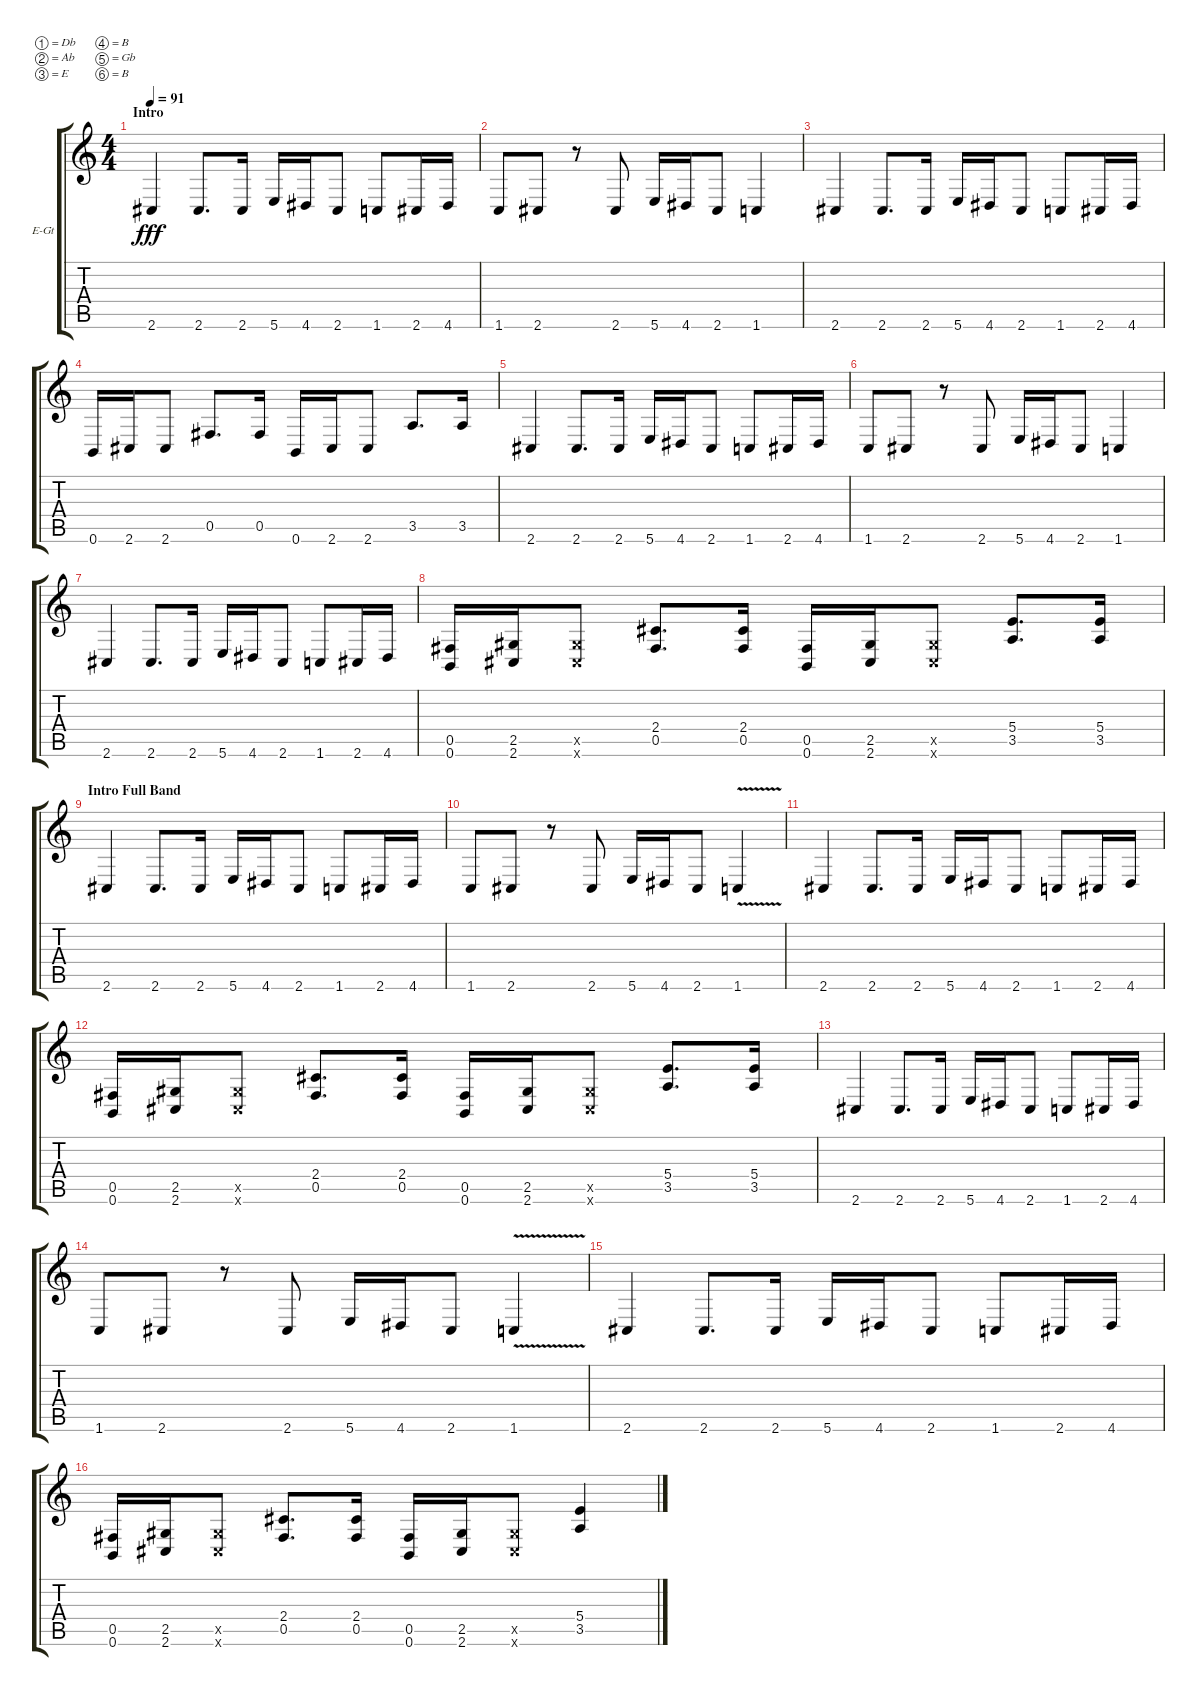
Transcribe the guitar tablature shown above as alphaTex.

\defaultSystemsLayout 4
\bracketExtendMode groupsimilarinstruments
\firstSystemTrackNameOrientation horizontal
\otherSystemsTrackNameOrientation horizontal
\track ("Electric Guitar" "E-Gt") {instrument distortionguitar}
\staff {score tabs}
\tuning (Db4 Ab3 E3 B2 Gb2 B1)
\ts (4 4)
\section ("" "Intro")
\tempo 91
\clef g2
\ks c
2.6.4{dy fff instrument distortionguitar} 2.6.8{d} 2.6.16 5.6.16 4.6.16 2.6.8 1.6.8 2.6.16 4.6.16 |
1.6.8 2.6.8 r.8 2.6.8 5.6.16 4.6.16 2.6.8 1.6.4 |
2.6.4 2.6.8{d} 2.6.16 5.6.16 4.6.16 2.6.8 1.6.8 2.6.16 4.6.16 |
0.6.16 2.6.16 2.6.8 0.5.8{d} 0.5.16 0.6.16 2.6.16 2.6.8 3.5.8{d} 3.5.16 |
2.6.4 2.6.8{d} 2.6.16 5.6.16 4.6.16 2.6.8 1.6.8 2.6.16 4.6.16 |
1.6.8 2.6.8 r.8 2.6.8 5.6.16 4.6.16 2.6.8 1.6.4 |
2.6.4 2.6.8{d} 2.6.16 5.6.16 4.6.16 2.6.8 1.6.8 2.6.16 4.6.16 |
(0.6 0.5).16 (2.5 2.6).16 (2.6{x} 2.5{x}).8 (0.5 2.4).8{d} (2.4 0.5).16 (0.6 0.5).16 (2.5 2.6).16 (2.6{x} 2.5{x}).8 (3.5 5.4).8{d} (5.4 3.5).16 |
\section ("" "Intro Full Band")
2.6.4 2.6.8{d} 2.6.16 5.6.16 4.6.16 2.6.8 1.6.8 2.6.16 4.6.16 |
1.6.8 2.6.8 r.8 2.6.8 5.6.16 4.6.16 2.6.8 1.6{v}.4 |
2.6.4 2.6.8{d} 2.6.16 5.6.16 4.6.16 2.6.8 1.6.8 2.6.16 4.6.16 |
(0.6 0.5).16 (2.5 2.6).16 (2.6{x} 2.5{x}).8 (0.5 2.4).8{d} (2.4 0.5).16 (0.6 0.5).16 (2.5 2.6).16 (2.6{x} 2.5{x}).8 (3.5 5.4).8{d} (5.4 3.5).16 |
2.6.4 2.6.8{d} 2.6.16 5.6.16 4.6.16 2.6.8 1.6.8 2.6.16 4.6.16 |
1.6.8 2.6.8 r.8 2.6.8 5.6.16 4.6.16 2.6.8 1.6{v}.4 |
2.6.4 2.6.8{d} 2.6.16 5.6.16 4.6.16 2.6.8 1.6.8 2.6.16 4.6.16 |
(0.6 0.5).16 (2.5 2.6).16 (2.6{x} 2.5{x}).8 (0.5 2.4).8{d} (2.4 0.5).16 (0.6 0.5).16 (2.5 2.6).16 (2.6{x} 2.5{x}).8 (3.5 5.4).4
